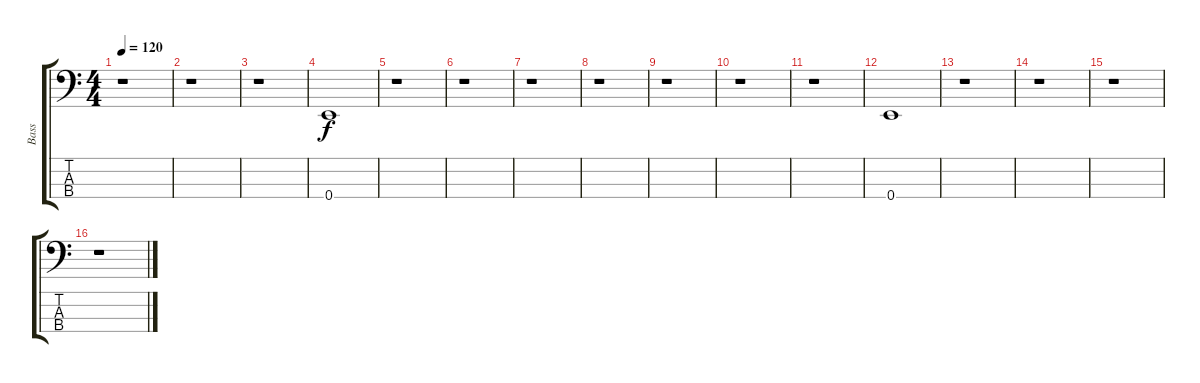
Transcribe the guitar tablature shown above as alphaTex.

\track ("Bass" "Bass") {instrument electricbassfinger}
\staff {score tabs}
\tuning (G2 D2 A1 E1) {hide}
\ts (4 4)
\tempo 120
\clef f4
\ks c
r.1{dy f} |
r.1 |
r.1 |
0.4.1 |
r.1 |
r.1 |
r.1 |
r.1 |
r.1 |
r.1 |
r.1 |
0.4.1 |
r.1 |
r.1 |
r.1 |
r.1
